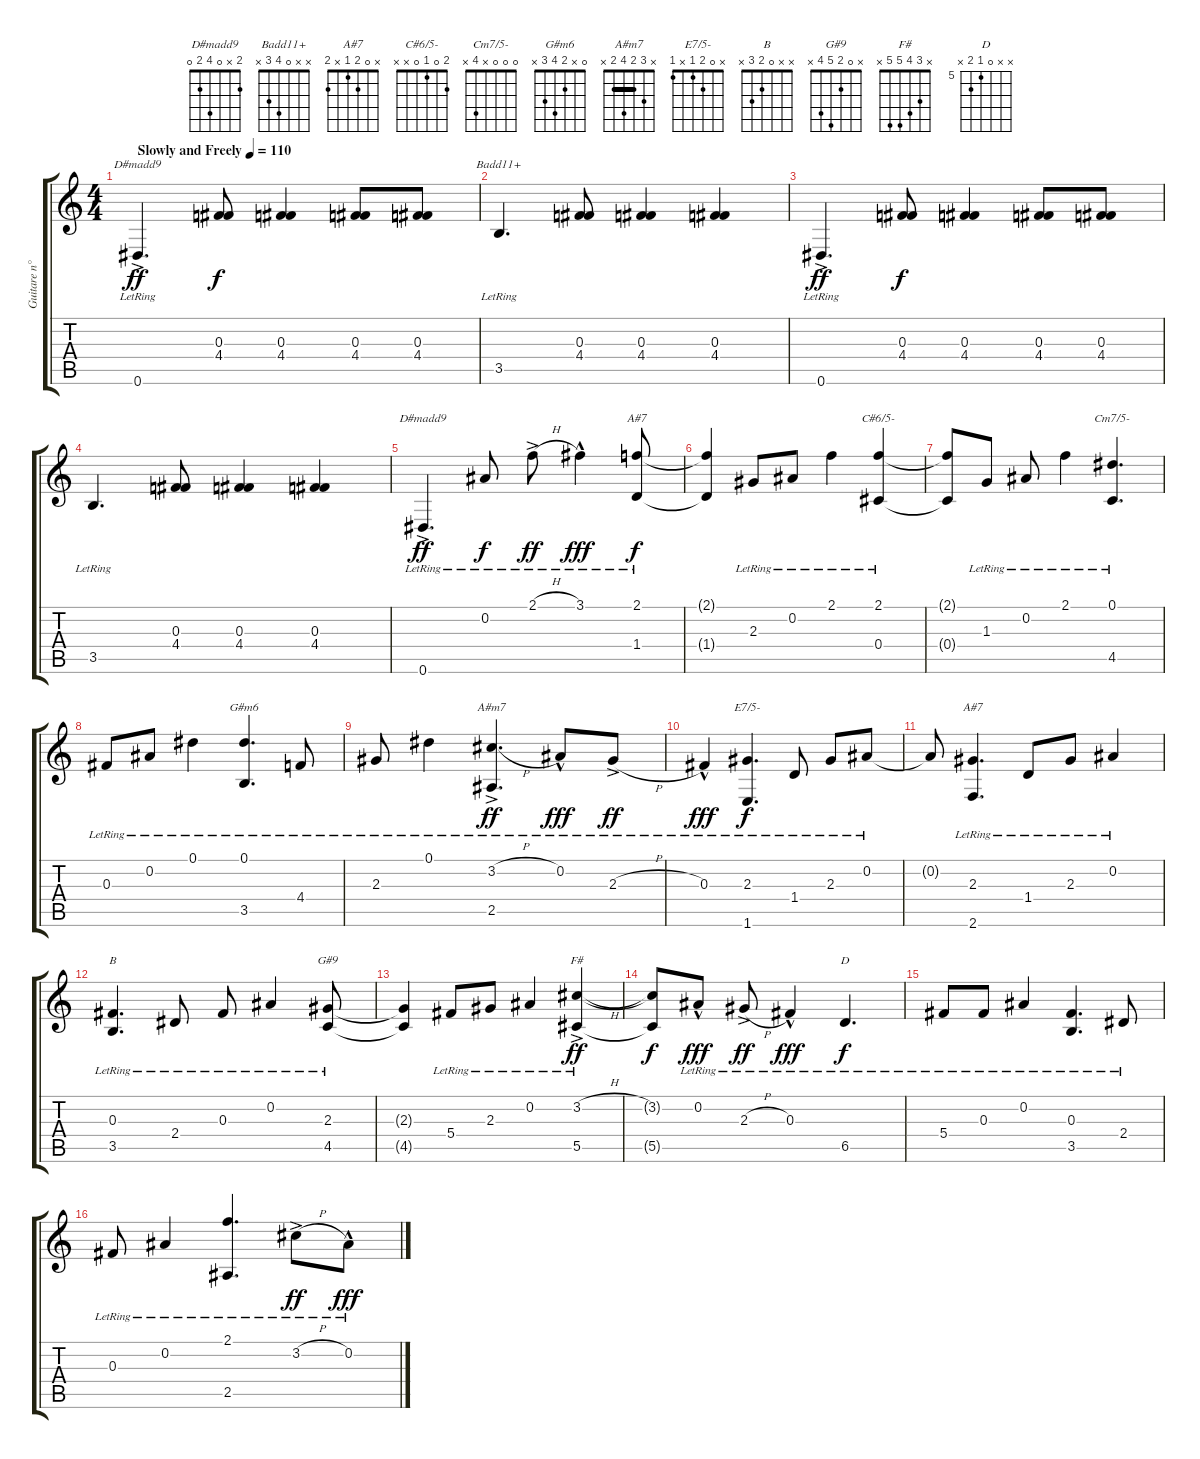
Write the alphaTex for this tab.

\track ("Guitare n°1" "Guitare n°") {instrument acousticguitarnylon}
\staff {score tabs}
\tuning (Eb4 Bb3 Gb3 Db3 Ab2 Eb2) {hide}
\chord ("D#madd9" x x 0 4 2 0)
\chord ("Badd11+" x x 0 4 3 x)
\chord ("D#madd9" 2 x 0 4 2 0)
\chord ("A#7" 2 0 2 1 x x)
\chord ("C#6/5-" 2 0 1 0 x x)
\chord ("Cm7/5-" 0 0 0 x 4 x)
\chord ("G#m6" 0 x 2 4 3 x)
\chord ("A#m7" x 3 2 4 2 x) {barre 2}
\chord ("E7/5-" x 0 2 1 x 1)
\chord ("A#7" x 0 2 1 x 2)
\chord ("B" x x 0 2 3 x)
\chord ("G#9" x 0 2 5 4 x)
\chord ("F#" x 3 4 5 5 x)
\chord ("D" x x 0 5 6 x) {firstfret 5}
\ts (4 4)
\tempo (110 "Slowly and Freely")
\clef g2
\ks c
0.6{ac lr}.4{d ch "D#madd9" dy ff instrument acousticguitarnylon} (0.3 4.4).8{dy f} (0.3 4.4).4 (0.3 4.4).8 (0.3 4.4).8 |
3.5{lr}.4{d ch "Badd11+"} (0.3 4.4).8 (0.3 4.4).4 (0.3 4.4).4 |
0.6{ac lr}.4{d dy ff} (0.3 4.4).8{dy f} (0.3 4.4).4 (0.3 4.4).8 (0.3 4.4).8 |
3.5{lr}.4{d} (0.3 4.4).8 (0.3 4.4).4 (0.3 4.4).4 |
0.6{ac lr}.4{d ch "D#madd9" dy ff} 0.2{lr}.8{dy f} 2.1{h ac lr}.8{dy ff} 3.1{hac lr}.4{dy fff} (2.1{lr} 1.4{lr}).8{ch "A#7" dy f} |
(2.1{t} 1.4{t}).4 2.3{lr}.8 0.2{lr}.8 2.1{lr}.4 (2.1{lr} 0.4{lr}).4{ch "C#6/5-"} |
(2.1{t} 0.4{t}).8 1.3{lr}.8 0.2{lr}.8 2.1{lr}.4 (0.1{lr} 4.5{lr}).4{d ch "Cm7/5-"} |
0.3{lr}.8 0.2{lr}.8 0.1{lr}.4 (0.1{lr} 3.5{lr}).4{d ch "G#m6"} 4.4{lr}.8 |
2.3{lr}.8 0.1{lr}.4 (3.2{h ac lr} 2.5{lr}).4{d ch "A#m7" dy ff} 0.2{hac lr}.8{dy fff} 2.3{h ac lr}.8{dy ff} |
0.3{hac lr}.4{dy fff} (2.3{lr} 1.6{lr}).4{d ch "E7/5-" dy f} 1.4{lr}.8 2.3{lr}.8 0.2{lr}.8 |
0.2{t}.8 (2.3{lr} 2.6{lr}).4{d ch "A#7"} 1.4{lr}.8 2.3{lr}.8 0.2{lr}.4 |
(0.3{lr} 3.5{lr}).4{d ch "B"} 2.4{lr}.8 0.3{lr}.8 0.2{lr}.4 (2.3{lr} 4.5{lr}).8{ch "G#9"} |
(2.3{t} 4.5{t}).4 5.4{lr}.8 2.3{lr}.8 0.2{lr}.4 (3.2{h ac lr} 5.5{lr}).4{ch "F#" dy ff} |
(3.2{t} 5.5{t}).8{dy f} 0.2{hac lr}.8{dy fff} 2.3{h ac lr}.8{dy ff} 0.3{hac lr}.4{dy fff} 6.5{lr}.4{d ch "D" dy f} |
5.4{lr}.8 0.3{lr}.8 0.2{lr}.4 (0.3{lr} 3.5{lr}).4{d} 2.4{lr}.8 |
0.3{lr}.8 0.2{lr}.4 (2.1{lr} 2.5{lr}).4{d} 3.2{h ac lr}.8{dy ff} 0.2{hac lr}.8{dy fff}
